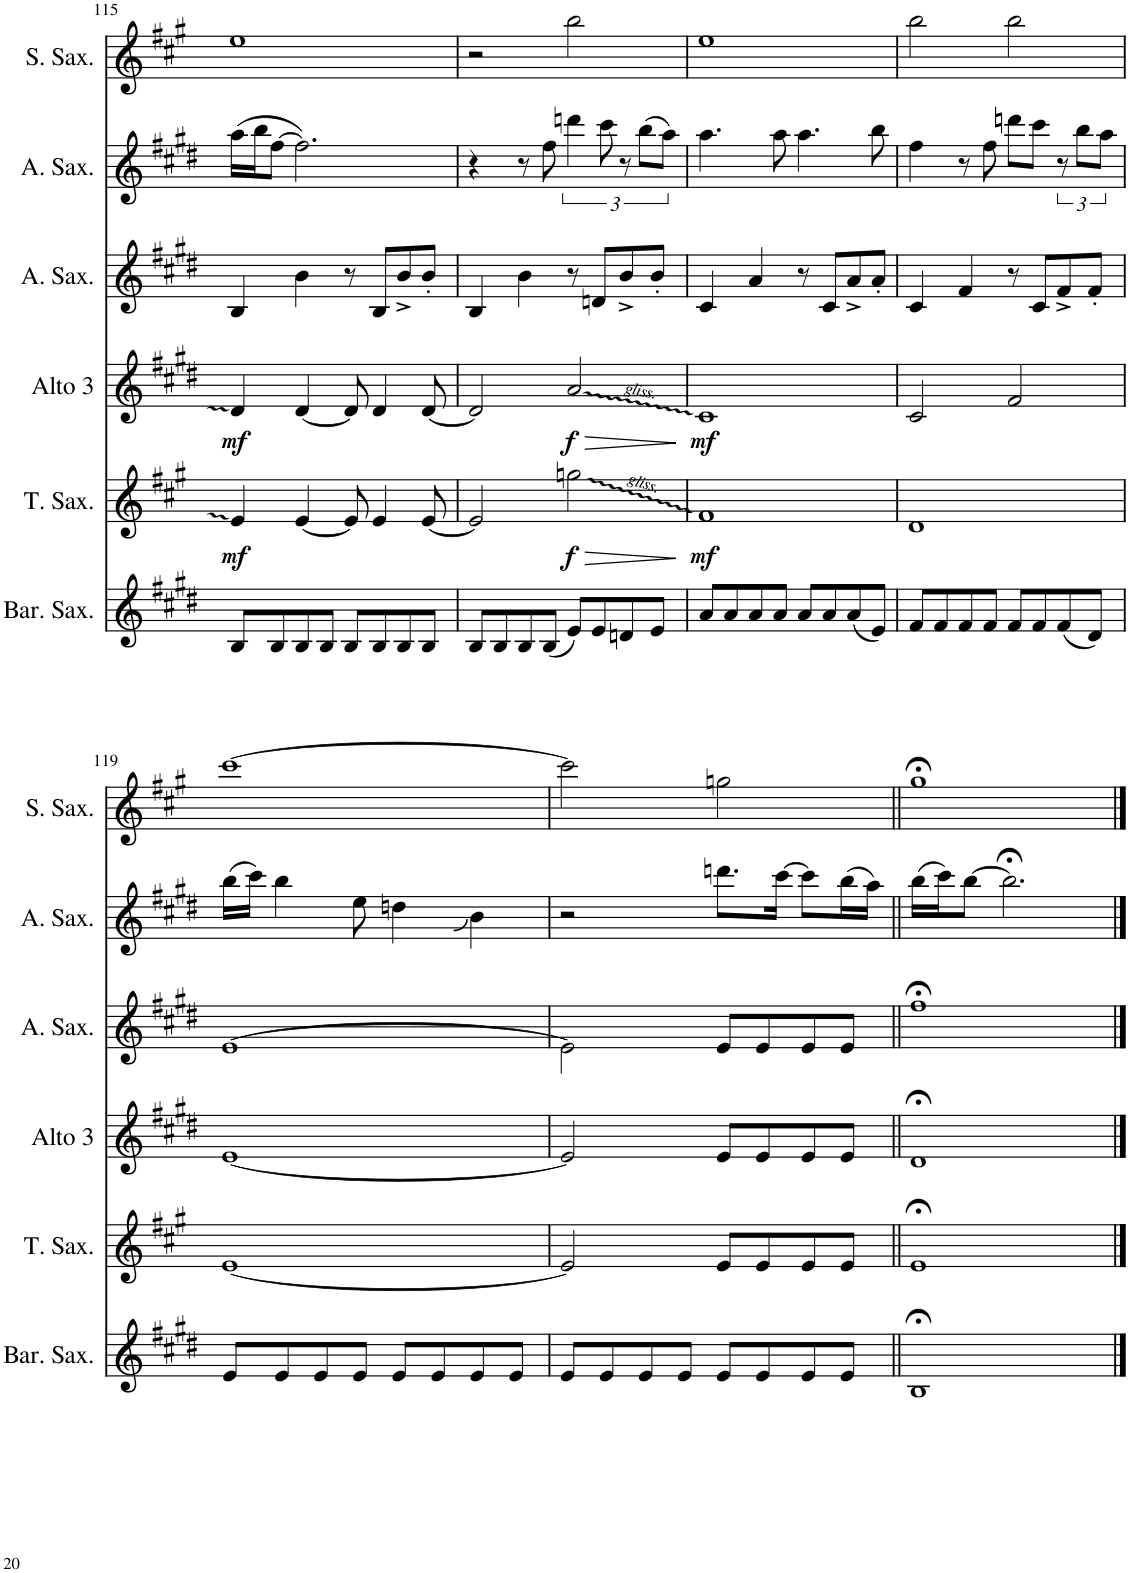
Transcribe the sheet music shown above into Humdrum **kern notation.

**kern	**kern	**dynam	**kern	**dynam	**kern	**kern	**kern
*part6	*part5	*part5	*part4	*part4	*part3	*part2	*part1
*staff6	*staff5	*staff5	*staff4	*staff4	*staff3	*staff2	*staff1
*I"Baritone Saxophone	*I"Tenor Saxophone	*	*I"Alto Sax 3	*	*I"Alto Sax 2	*I"Alto Saxophone	*I"Soprano Saxophone
*I'Bar. Sax.	*I'T. Sax.	*	*I'Alto 3	*	*I'Alto 2	*I'A. Sax.	*I'S. Sax.
!!LO:PB:g=z
*clefG2	*clefG2	*	*clefG2	*	*clefG2	*clefG2	*clefG2
*Trd12c21	*Trd8c14	*	*Trd5c9	*	*Trd5c9	*Trd5c9	*Trd1c2
*k[f#c#g#d#]	*k[f#c#g#]	*	*k[f#c#g#d#]	*	*k[f#c#g#d#]	*k[f#c#g#d#]	*k[f#c#g#]
*M4/4	*M4/4	*	*M4/4	*	*M4/4	*M4/4	*M4/4
=115	=115	=115	=115	=115	=115	=115	=115
!	!	!LO:DY:b	!	!LO:DY:b	!	!	!
8B/L	4e/	mf	4d#/	mf	4B/	(>16aa\LL	1ee
.	.	.	.	.	.	16bb\J	.
8B/	.	.	.	.	.	[8ff#\J	.
8B/	[4e/	.	[4d#/	.	4b\	2.ff#\])	.
8B/J	.	.	.	.	.	.	.
8B/L	8e/]	.	8d#/]	.	8r	.	.
8B/	4e/	.	4d#/	.	8B/L	.	.
8B/	.	.	.	.	8b^/	.	.
8B/J	[8e/	.	[8d#/	.	8b'/J	.	.
=116	=116	=116	=116	=116	=116	=116	=116
8B/L	2e/]	.	2d#/]	.	4B/	4r	2r
8B/	.	.	.	.	.	.	.
8B/	.	.	.	.	4b\	8r	.
(8B/J	.	.	.	.	.	8ff#\	.
!	!	!LO:HP:b	!	!LO:HP:b	!	!	!
!	!	!LO:DY:n=1:b	!	!LO:DY:n=1:b	!	!	!
8e/L)	2ggn\	> f	2a/	> f	8r	6dddn\	2bb\
8e/	.	.	.	.	8dn/L	.	.
.	.	.	.	.	.	12ccc#\	.
8dn/	.	.	.	.	8b^/	12r	.
.	.	.	.	.	.	(>12bb\L	.
8e/J	.	.	.	.	8b'/J	.	.
.	.	.	.	.	.	12aa\J)	.
.	.	]	.	]	.	.	.
=117	=117	=117	=117	=117	=117	=117	=117
!	!	!LO:DY:b	!	!LO:DY:b	!	!	!
8a/L	1f#	mf	1c#	mf	4c#/	4.aa\	1ee
8a/	.	.	.	.	.	.	.
8a/	.	.	.	.	4a/	.	.
8a/J	.	.	.	.	.	8aa\	.
8a/L	.	.	.	.	8r	4.aa\	.
8a/	.	.	.	.	8c#/L	.	.
(8a/	.	.	.	.	8a^/	.	.
8e/J)	.	.	.	.	8a'/J	8bb\	.
=118	=118	=118	=118	=118	=118	=118	=118
8f#/L	1d	.	2c#/	.	4c#/	4ff#\	2bb\
8f#/	.	.	.	.	.	.	.
8f#/	.	.	.	.	4f#/	8r	.
8f#/J	.	.	.	.	.	8ff#\	.
8f#/L	.	.	2f#/	.	8r	8dddn\L	2bb\
8f#/	.	.	.	.	8c#/L	8ccc#\J	.
(8f#/	.	.	.	.	8f#^/	12r	.
.	.	.	.	.	.	12bb\L	.
8d#/J)	.	.	.	.	8f#'/J	.	.
.	.	.	.	.	.	12aa\J	.
!!LO:LB:g=z
=119	=119	=119	=119	=119	=119	=119	=119
8e/L	[1e	.	[1e	.	[1e	(16bb\LL	[1ccc#
.	.	.	.	.	.	16ccc#\JJ)	.
8e/	.	.	.	.	.	4bb\	.
8e/	.	.	.	.	.	.	.
8e/J	.	.	.	.	.	8ee\	.
8e/L	.	.	.	.	.	4ddn\	.
8e/	.	.	.	.	.	.	.
8e/	.	.	.	.	.	4b\	.
8e/J	.	.	.	.	.	.	.
=120	=120	=120	=120	=120	=120	=120	=120
8e/L	2e/]	.	2e/]	.	2e\]	2r	2ccc#\]
8e/	.	.	.	.	.	.	.
8e/	.	.	.	.	.	.	.
8e/J	.	.	.	.	.	.	.
8e/L	8e/L	.	8e/L	.	8e/L	8.dddn\L	2ggn\
8e/	8e/	.	8e/	.	8e/	.	.
.	.	.	.	.	.	[16ccc#\Jk	.
8e/	8e/	.	8e/	.	8e/	8ccc#\L]	.
8e/J	8e/J	.	8e/J	.	8e/J	(16bb\L	.
.	.	.	.	.	.	16aa\JJ)	.
=121||	=121||	=121||	=121||	=121||	=121||	=121||	=121||
1B;<	1e;<	.	1d#;<	.	1ff#;<	(16bb\LL	1gg#;<
.	.	.	.	.	.	16ccc#\J)	.
.	.	.	.	.	.	[8bb\J	.
.	.	.	.	.	.	2.bb;<\]	.
==	==	==	==	==	==	==	==
*-	*-	*-	*-	*-	*-	*-	*-
